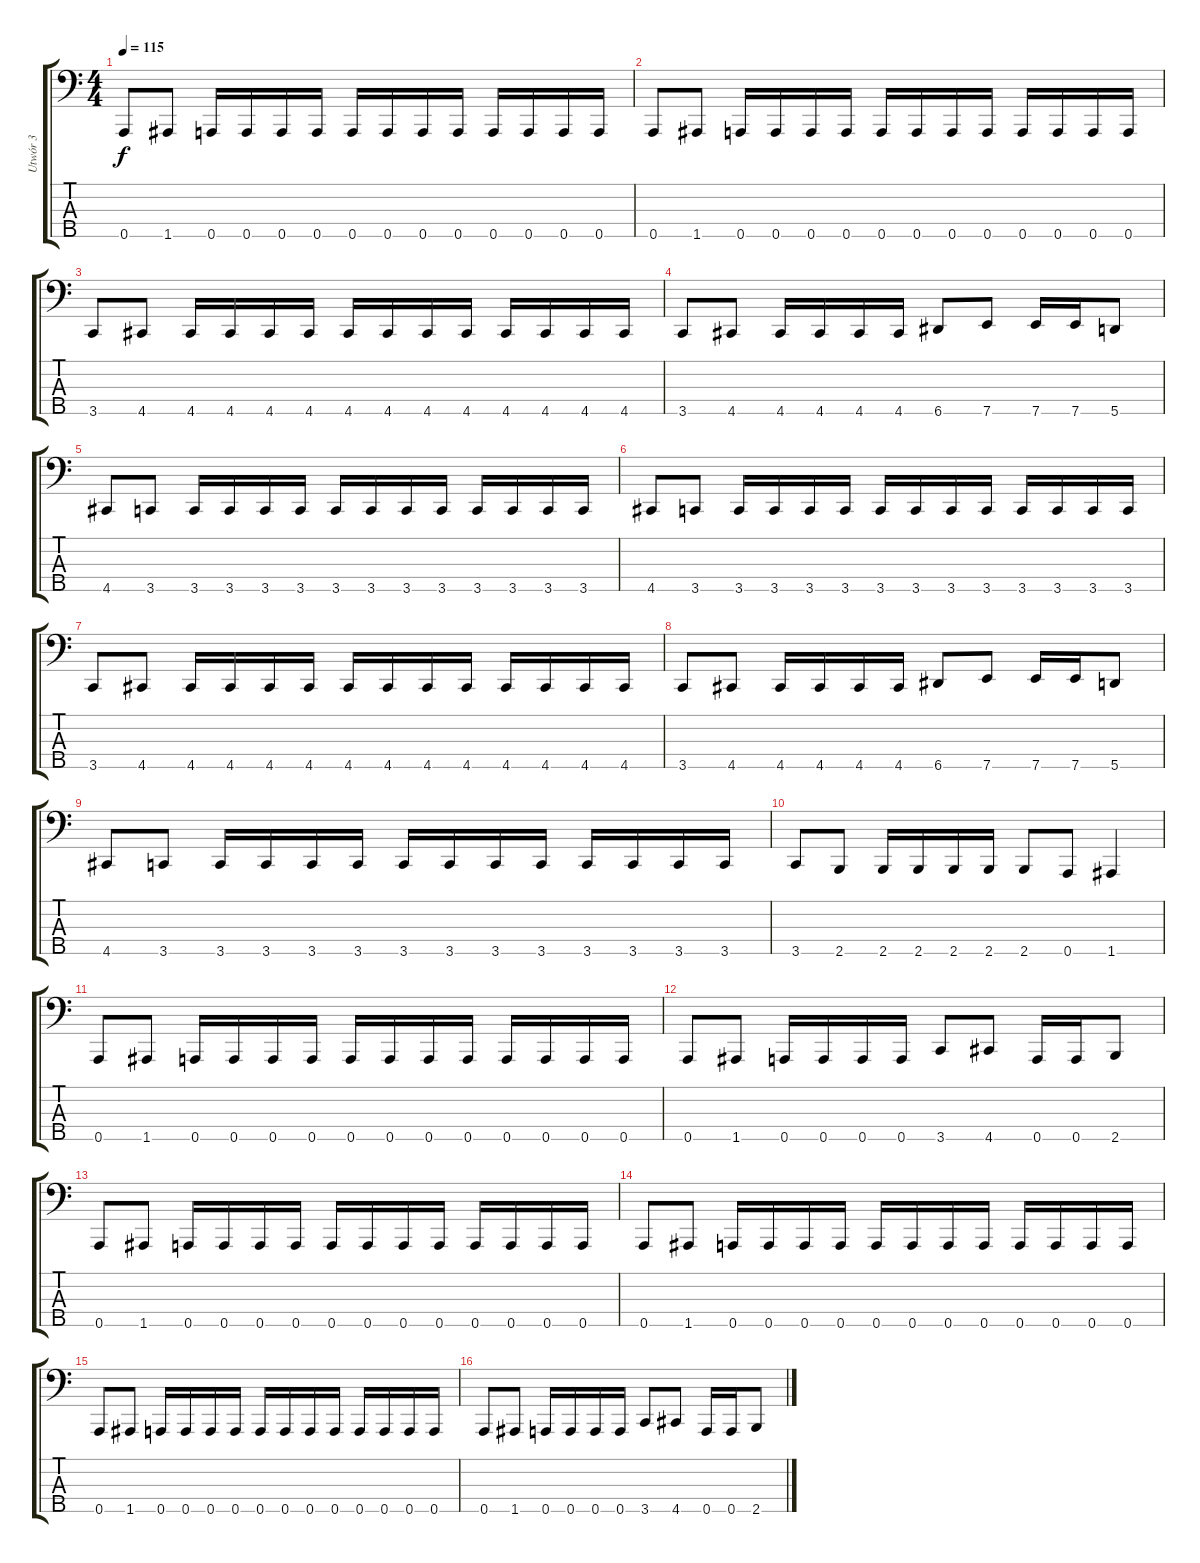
\track ("Utwór 3" "Utwór 3") {instrument electricbassfinger}
\staff {score tabs}
\tuning (F2 C2 G1 D1 A0) {hide}
\ts (4 4)
\tempo 115
\clef f4
\ks c
0.5.8{dy f} 1.5.8 0.5.16 0.5.16 0.5.16 0.5.16 0.5.16 0.5.16 0.5.16 0.5.16 0.5.16 0.5.16 0.5.16 0.5.16 |
0.5.8 1.5.8 0.5.16 0.5.16 0.5.16 0.5.16 0.5.16 0.5.16 0.5.16 0.5.16 0.5.16 0.5.16 0.5.16 0.5.16 |
3.5.8 4.5.8 4.5.16 4.5.16 4.5.16 4.5.16 4.5.16 4.5.16 4.5.16 4.5.16 4.5.16 4.5.16 4.5.16 4.5.16 |
3.5.8 4.5.8 4.5.16 4.5.16 4.5.16 4.5.16 6.5.8 7.5.8 7.5.16 7.5.16 5.5.8 |
4.5.8 3.5.8 3.5.16 3.5.16 3.5.16 3.5.16 3.5.16 3.5.16 3.5.16 3.5.16 3.5.16 3.5.16 3.5.16 3.5.16 |
4.5.8 3.5.8 3.5.16 3.5.16 3.5.16 3.5.16 3.5.16 3.5.16 3.5.16 3.5.16 3.5.16 3.5.16 3.5.16 3.5.16 |
3.5.8 4.5.8 4.5.16 4.5.16 4.5.16 4.5.16 4.5.16 4.5.16 4.5.16 4.5.16 4.5.16 4.5.16 4.5.16 4.5.16 |
3.5.8 4.5.8 4.5.16 4.5.16 4.5.16 4.5.16 6.5.8 7.5.8 7.5.16 7.5.16 5.5.8 |
4.5.8 3.5.8 3.5.16 3.5.16 3.5.16 3.5.16 3.5.16 3.5.16 3.5.16 3.5.16 3.5.16 3.5.16 3.5.16 3.5.16 |
3.5.8 2.5.8 2.5.16 2.5.16 2.5.16 2.5.16 2.5.8 0.5.8 1.5.4 |
0.5.8 1.5.8 0.5.16 0.5.16 0.5.16 0.5.16 0.5.16 0.5.16 0.5.16 0.5.16 0.5.16 0.5.16 0.5.16 0.5.16 |
0.5.8 1.5.8 0.5.16 0.5.16 0.5.16 0.5.16 3.5.8 4.5.8 0.5.16 0.5.16 2.5.8 |
0.5.8 1.5.8 0.5.16 0.5.16 0.5.16 0.5.16 0.5.16 0.5.16 0.5.16 0.5.16 0.5.16 0.5.16 0.5.16 0.5.16 |
0.5.8 1.5.8 0.5.16 0.5.16 0.5.16 0.5.16 0.5.16 0.5.16 0.5.16 0.5.16 0.5.16 0.5.16 0.5.16 0.5.16 |
0.5.8 1.5.8 0.5.16 0.5.16 0.5.16 0.5.16 0.5.16 0.5.16 0.5.16 0.5.16 0.5.16 0.5.16 0.5.16 0.5.16 |
0.5.8 1.5.8 0.5.16 0.5.16 0.5.16 0.5.16 3.5.8 4.5.8 0.5.16 0.5.16 2.5.8
